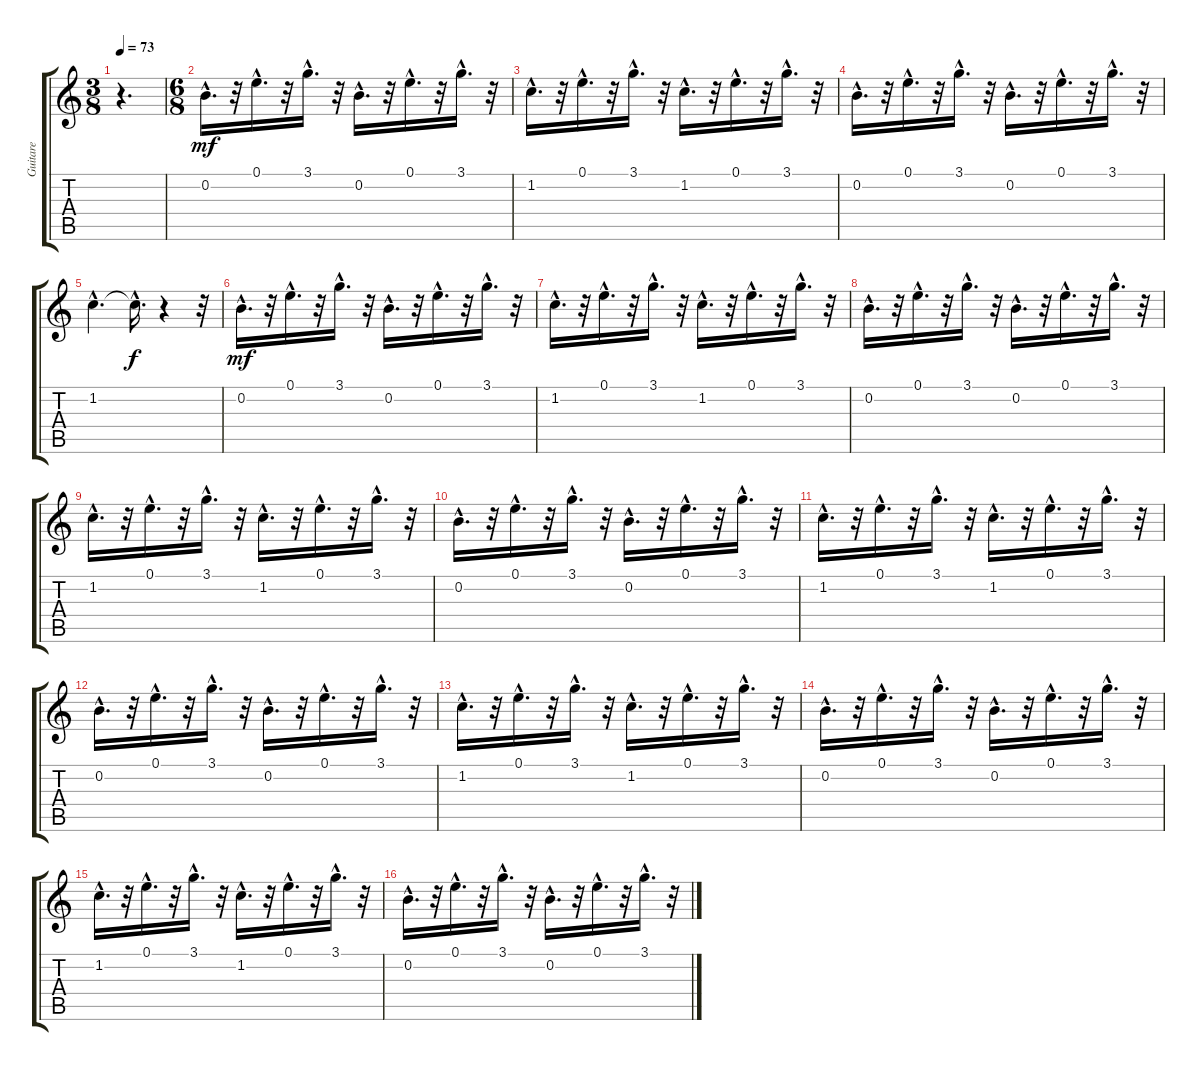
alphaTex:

\track ("Guitare" "Guitare") {instrument acousticguitarnylon}
\staff {score tabs}
\tuning (E4 B3 G3 D3 A2 E2) {hide}
\ts (3 8)
\tempo 73
\clef g2
\ks c
r.4{d dy mf instrument acousticguitarnylon} |
\ts (6 8)
0.2{hac}.16{d} r.32 0.1{hac}.16{d} r.32 3.1{hac}.16{d} r.32 0.2{hac}.16{d} r.32 0.1{hac}.16{d} r.32 3.1{hac}.16{d} r.32 |
1.2{hac}.16{d} r.32 0.1{hac}.16{d} r.32 3.1{hac}.16{d} r.32 1.2{hac}.16{d} r.32 0.1{hac}.16{d} r.32 3.1{hac}.16{d} r.32 |
0.2{hac}.16{d} r.32 0.1{hac}.16{d} r.32 3.1{hac}.16{d} r.32 0.2{hac}.16{d} r.32 0.1{hac}.16{d} r.32 3.1{hac}.16{d} r.32 |
1.2{hac}.4{d} 1.2{hac t}.16{d dy f} r.4 r.32 |
0.2{hac}.16{d dy mf} r.32 0.1{hac}.16{d} r.32 3.1{hac}.16{d} r.32 0.2{hac}.16{d} r.32 0.1{hac}.16{d} r.32 3.1{hac}.16{d} r.32 |
1.2{hac}.16{d} r.32 0.1{hac}.16{d} r.32 3.1{hac}.16{d} r.32 1.2{hac}.16{d} r.32 0.1{hac}.16{d} r.32 3.1{hac}.16{d} r.32 |
0.2{hac}.16{d} r.32 0.1{hac}.16{d} r.32 3.1{hac}.16{d} r.32 0.2{hac}.16{d} r.32 0.1{hac}.16{d} r.32 3.1{hac}.16{d} r.32 |
1.2{hac}.16{d} r.32 0.1{hac}.16{d} r.32 3.1{hac}.16{d} r.32 1.2{hac}.16{d} r.32 0.1{hac}.16{d} r.32 3.1{hac}.16{d} r.32 |
0.2{hac}.16{d} r.32 0.1{hac}.16{d} r.32 3.1{hac}.16{d} r.32 0.2{hac}.16{d} r.32 0.1{hac}.16{d} r.32 3.1{hac}.16{d} r.32 |
1.2{hac}.16{d} r.32 0.1{hac}.16{d} r.32 3.1{hac}.16{d} r.32 1.2{hac}.16{d} r.32 0.1{hac}.16{d} r.32 3.1{hac}.16{d} r.32 |
0.2{hac}.16{d} r.32 0.1{hac}.16{d} r.32 3.1{hac}.16{d} r.32 0.2{hac}.16{d} r.32 0.1{hac}.16{d} r.32 3.1{hac}.16{d} r.32 |
1.2{hac}.16{d} r.32 0.1{hac}.16{d} r.32 3.1{hac}.16{d} r.32 1.2{hac}.16{d} r.32 0.1{hac}.16{d} r.32 3.1{hac}.16{d} r.32 |
0.2{hac}.16{d} r.32 0.1{hac}.16{d} r.32 3.1{hac}.16{d} r.32 0.2{hac}.16{d} r.32 0.1{hac}.16{d} r.32 3.1{hac}.16{d} r.32 |
1.2{hac}.16{d} r.32 0.1{hac}.16{d} r.32 3.1{hac}.16{d} r.32 1.2{hac}.16{d} r.32 0.1{hac}.16{d} r.32 3.1{hac}.16{d} r.32 |
0.2{hac}.16{d} r.32 0.1{hac}.16{d} r.32 3.1{hac}.16{d} r.32 0.2{hac}.16{d} r.32 0.1{hac}.16{d} r.32 3.1{hac}.16{d} r.32
